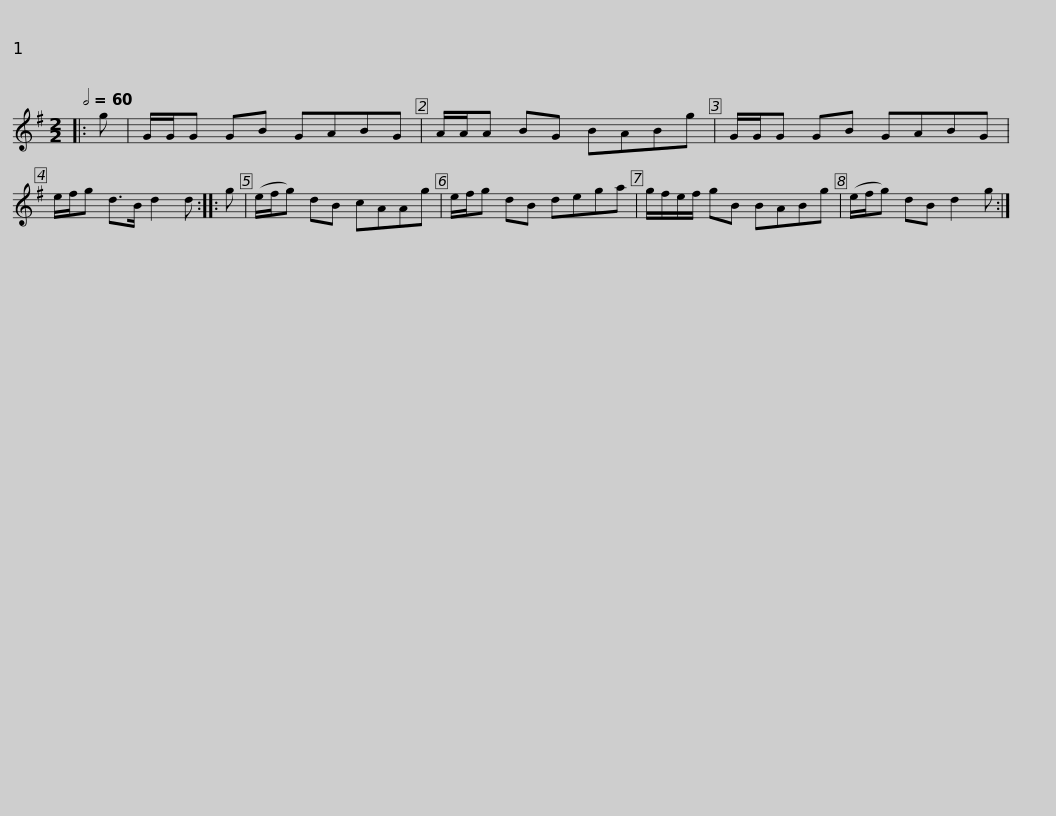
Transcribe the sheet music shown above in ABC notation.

X:1
L:1/8
Q:1/2=60
M:2/2
I:linebreak $
K:G
V:1 treble
V:1
|: g | G/G/G GB GABG | A/A/A BG BABg | G/G/G GB GABG | e/f/g d>B d2 d :: %5
 g |$ (e/f/g) dB cAAg | e/f/g dB dega | g/f/e/f/ gB BABg | (e/f/g) dB d2 g :| %10
